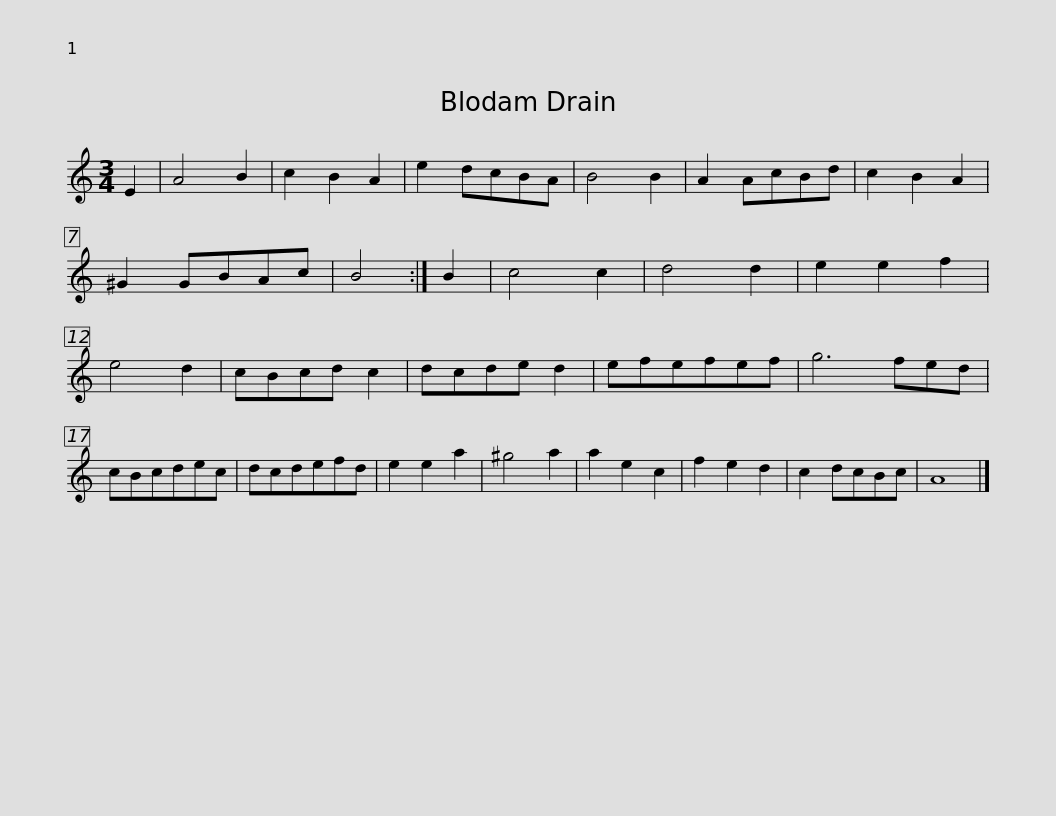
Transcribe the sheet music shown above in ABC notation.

X:1
L:1/8
M:3/4
I:linebreak $
K:C
V:1 treble
V:1
 E2 | A4 B2 | c2 B2 A2 | e2 dcBA | B4 B2 | %5
 A2 AcBd | c2 B2 A2 | ^G2 GBAc | B4 :| B2 | %10
 c4 c2 | d4 d2 | e2 e2 f2 | e4 d2 |$ cBcd c2 | %15
 dcde d2 | efefef | g6 fed | cBcdec | dcdefd | %20
 e2 e2 a2 | ^g4 a2 | a2 e2 c2 | f2 e2 d2 |$ c2 dcBc | %25
 A8 |] %26
